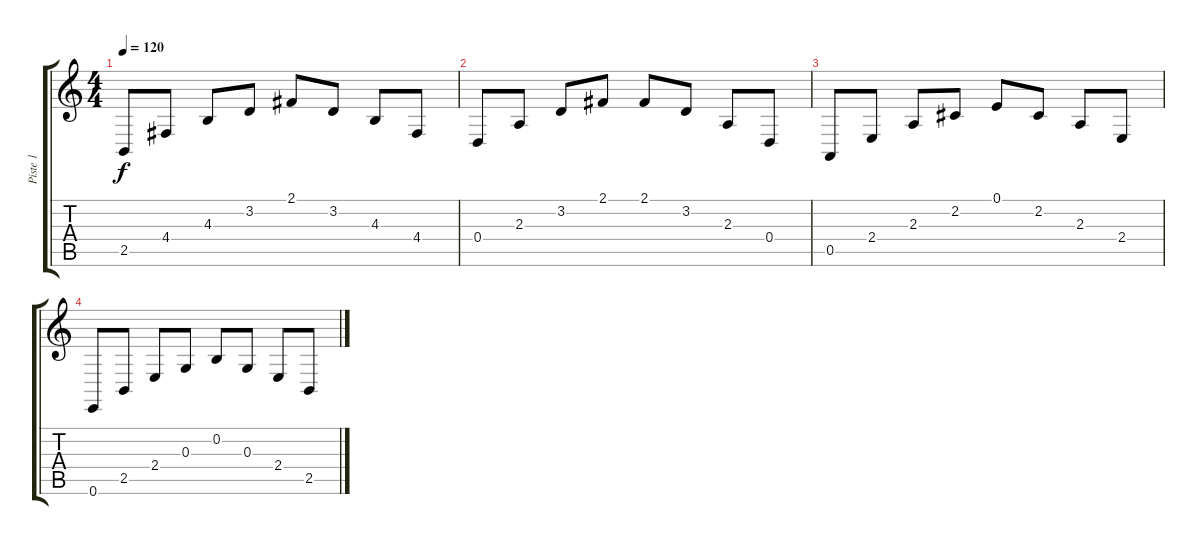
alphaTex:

\track ("Piste 1" "Piste 1") {instrument acousticgrandpiano}
\staff {score tabs}
\tuning (E4 B3 G3 D3 A2 E2) {hide}
\ts (4 4)
\tempo 120
\clef g2
\ks c
2.5.8{dy f} 4.4.8 4.3.8 3.2.8 2.1.8 3.2.8 4.3.8 4.4.8 |
0.4.8 2.3.8 3.2.8 2.1.8 2.1.8 3.2.8 2.3.8 0.4.8 |
0.5.8 2.4.8 2.3.8 2.2.8 0.1.8 2.2.8 2.3.8 2.4.8 |
0.6.8 2.5.8 2.4.8 0.3.8 0.2.8 0.3.8 2.4.8 2.5.8
